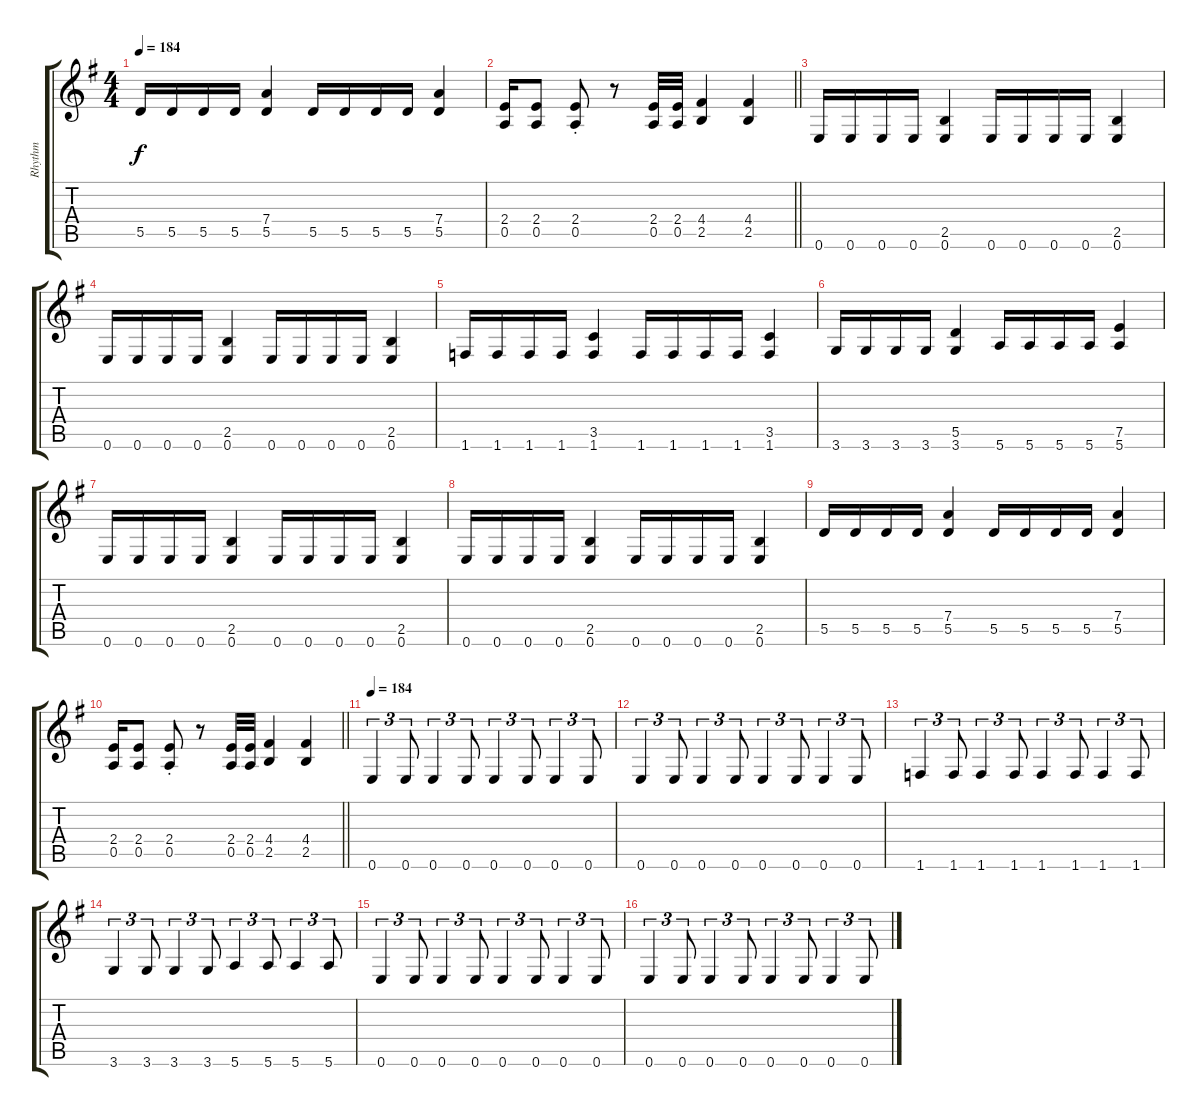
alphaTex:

\track ("Rhythm" "Rhythm") {instrument distortionguitar}
\staff {score tabs}
\tuning (E4 B3 G3 D3 A2 E2) {hide}
\ts (4 4)
\tempo 184
\clef g2
\ks eminor
5.5.16{dy f} 5.5.16 5.5.16 5.5.16 (7.4 5.5).4 5.5.16 5.5.16 5.5.16 5.5.16 (7.4 5.5).4 |
\barLineRight lightlight
(2.4 0.5).16 (2.4 0.5).8{beam split} (2.4{st} 0.5{st}).8 r.8 (2.4 0.5).32 (2.4 0.5).32 (4.4 2.5).4 (4.4 2.5).4 |
0.6.16 0.6.16 0.6.16 0.6.16 (2.5 0.6).4 0.6.16 0.6.16 0.6.16 0.6.16 (2.5 0.6).4 |
0.6.16 0.6.16 0.6.16 0.6.16 (2.5 0.6).4 0.6.16 0.6.16 0.6.16 0.6.16 (2.5 0.6).4 |
1.6.16 1.6.16 1.6.16 1.6.16 (3.5 1.6).4 1.6.16 1.6.16 1.6.16 1.6.16 (3.5 1.6).4 |
3.6.16 3.6.16 3.6.16 3.6.16 (5.5 3.6).4 5.6.16 5.6.16 5.6.16 5.6.16 (7.5 5.6).4 |
0.6.16 0.6.16 0.6.16 0.6.16 (2.5 0.6).4 0.6.16 0.6.16 0.6.16 0.6.16 (2.5 0.6).4 |
0.6.16 0.6.16 0.6.16 0.6.16 (2.5 0.6).4 0.6.16 0.6.16 0.6.16 0.6.16 (2.5 0.6).4 |
5.5.16 5.5.16 5.5.16 5.5.16 (7.4 5.5).4 5.5.16 5.5.16 5.5.16 5.5.16 (7.4 5.5).4 |
\barLineRight lightlight
(2.4 0.5).16 (2.4 0.5).8{beam split} (2.4{st} 0.5{st}).8 r.8 (2.4 0.5).32 (2.4 0.5).32 (4.4 2.5).4 (4.4 2.5).4 |
\tempo 184
0.6.4{tu (3 2)} 0.6.8{tu (3 2)} 0.6.4{tu (3 2)} 0.6.8{tu (3 2)} 0.6.4{tu (3 2)} 0.6.8{tu (3 2)} 0.6.4{tu (3 2)} 0.6.8{tu (3 2)} |
0.6.4{tu (3 2)} 0.6.8{tu (3 2)} 0.6.4{tu (3 2)} 0.6.8{tu (3 2)} 0.6.4{tu (3 2)} 0.6.8{tu (3 2)} 0.6.4{tu (3 2)} 0.6.8{tu (3 2)} |
1.6.4{tu (3 2)} 1.6.8{tu (3 2)} 1.6.4{tu (3 2)} 1.6.8{tu (3 2)} 1.6.4{tu (3 2)} 1.6.8{tu (3 2)} 1.6.4{tu (3 2)} 1.6.8{tu (3 2)} |
3.6.4{tu (3 2)} 3.6.8{tu (3 2)} 3.6.4{tu (3 2)} 3.6.8{tu (3 2)} 5.6.4{tu (3 2)} 5.6.8{tu (3 2)} 5.6.4{tu (3 2)} 5.6.8{tu (3 2)} |
0.6.4{tu (3 2)} 0.6.8{tu (3 2)} 0.6.4{tu (3 2)} 0.6.8{tu (3 2)} 0.6.4{tu (3 2)} 0.6.8{tu (3 2)} 0.6.4{tu (3 2)} 0.6.8{tu (3 2)} |
0.6.4{tu (3 2)} 0.6.8{tu (3 2)} 0.6.4{tu (3 2)} 0.6.8{tu (3 2)} 0.6.4{tu (3 2)} 0.6.8{tu (3 2)} 0.6.4{tu (3 2)} 0.6.8{tu (3 2)}
